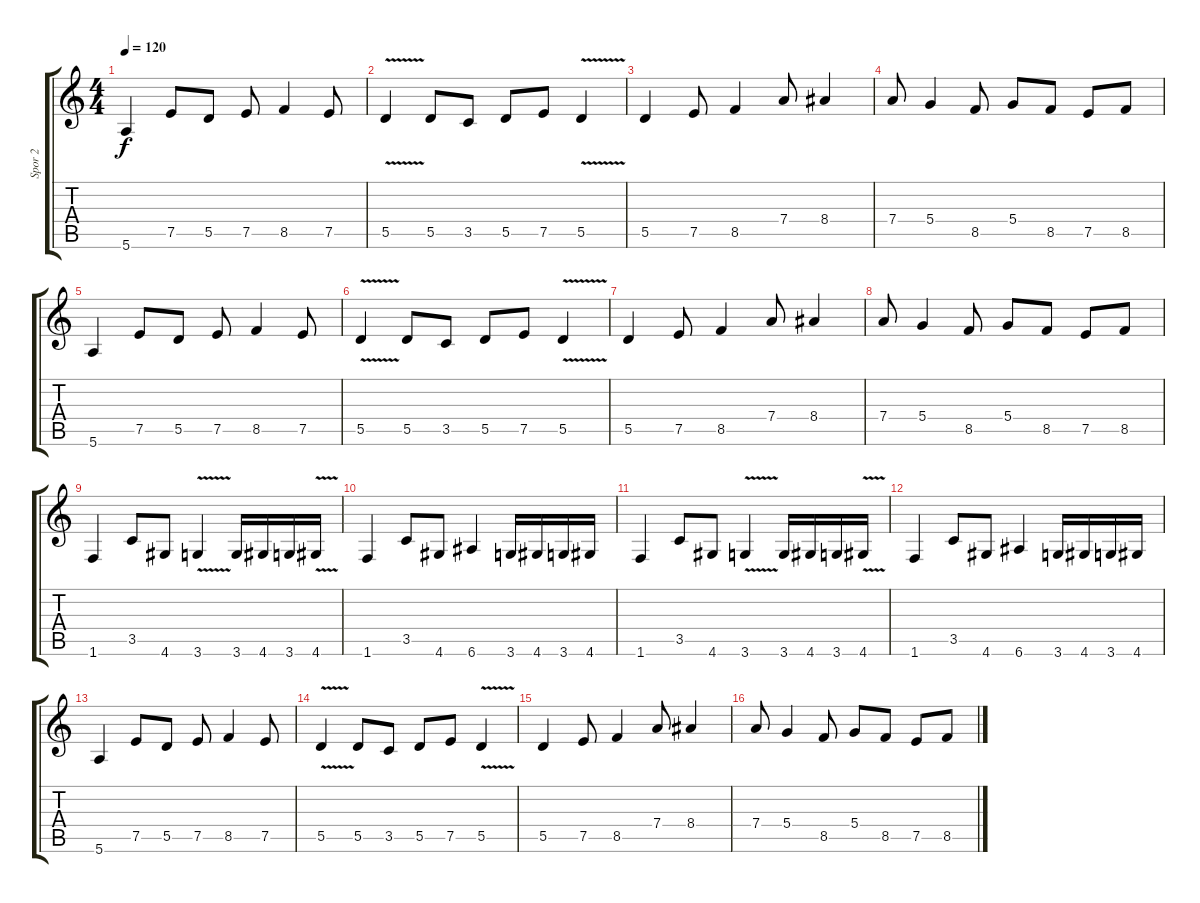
\track ("Spor 2" "Spor 2") {instrument overdrivenguitar}
\staff {score tabs}
\tuning (E4 B3 G3 D3 A2 E2) {hide}
\ts (4 4)
\tempo 120
\clef g2
\ks c
5.6.4{dy f instrument overdrivenguitar} 7.5.8 5.5.8 7.5.8 8.5.4 7.5.8 |
5.5{v}.4 5.5.8 3.5.8 5.5.8 7.5.8 5.5{v}.4 |
5.5.4 7.5.8 8.5.4 7.4.8 8.4.4 |
7.4.8 5.4.4 8.5.8 5.4.8 8.5.8 7.5.8 8.5.8 |
5.6.4 7.5.8 5.5.8 7.5.8 8.5.4 7.5.8 |
5.5{v}.4 5.5.8 3.5.8 5.5.8 7.5.8 5.5{v}.4 |
5.5.4 7.5.8 8.5.4 7.4.8 8.4.4 |
7.4.8 5.4.4 8.5.8 5.4.8 8.5.8 7.5.8 8.5.8 |
1.6.4 3.5.8 4.6.8 3.6{v}.4 3.6.16 4.6.16 3.6.16 4.6{v}.16 |
1.6.4 3.5.8 4.6.8 6.6.4 3.6.16 4.6.16 3.6.16 4.6.16 |
1.6.4 3.5.8 4.6.8 3.6{v}.4 3.6.16 4.6.16 3.6.16 4.6{v}.16 |
1.6.4 3.5.8 4.6.8 6.6.4 3.6.16 4.6.16 3.6.16 4.6.16 |
5.6.4 7.5.8 5.5.8 7.5.8 8.5.4 7.5.8 |
5.5{v}.4 5.5.8 3.5.8 5.5.8 7.5.8 5.5{v}.4 |
5.5.4 7.5.8 8.5.4 7.4.8 8.4.4 |
7.4.8 5.4.4 8.5.8 5.4.8 8.5.8 7.5.8 8.5.8
